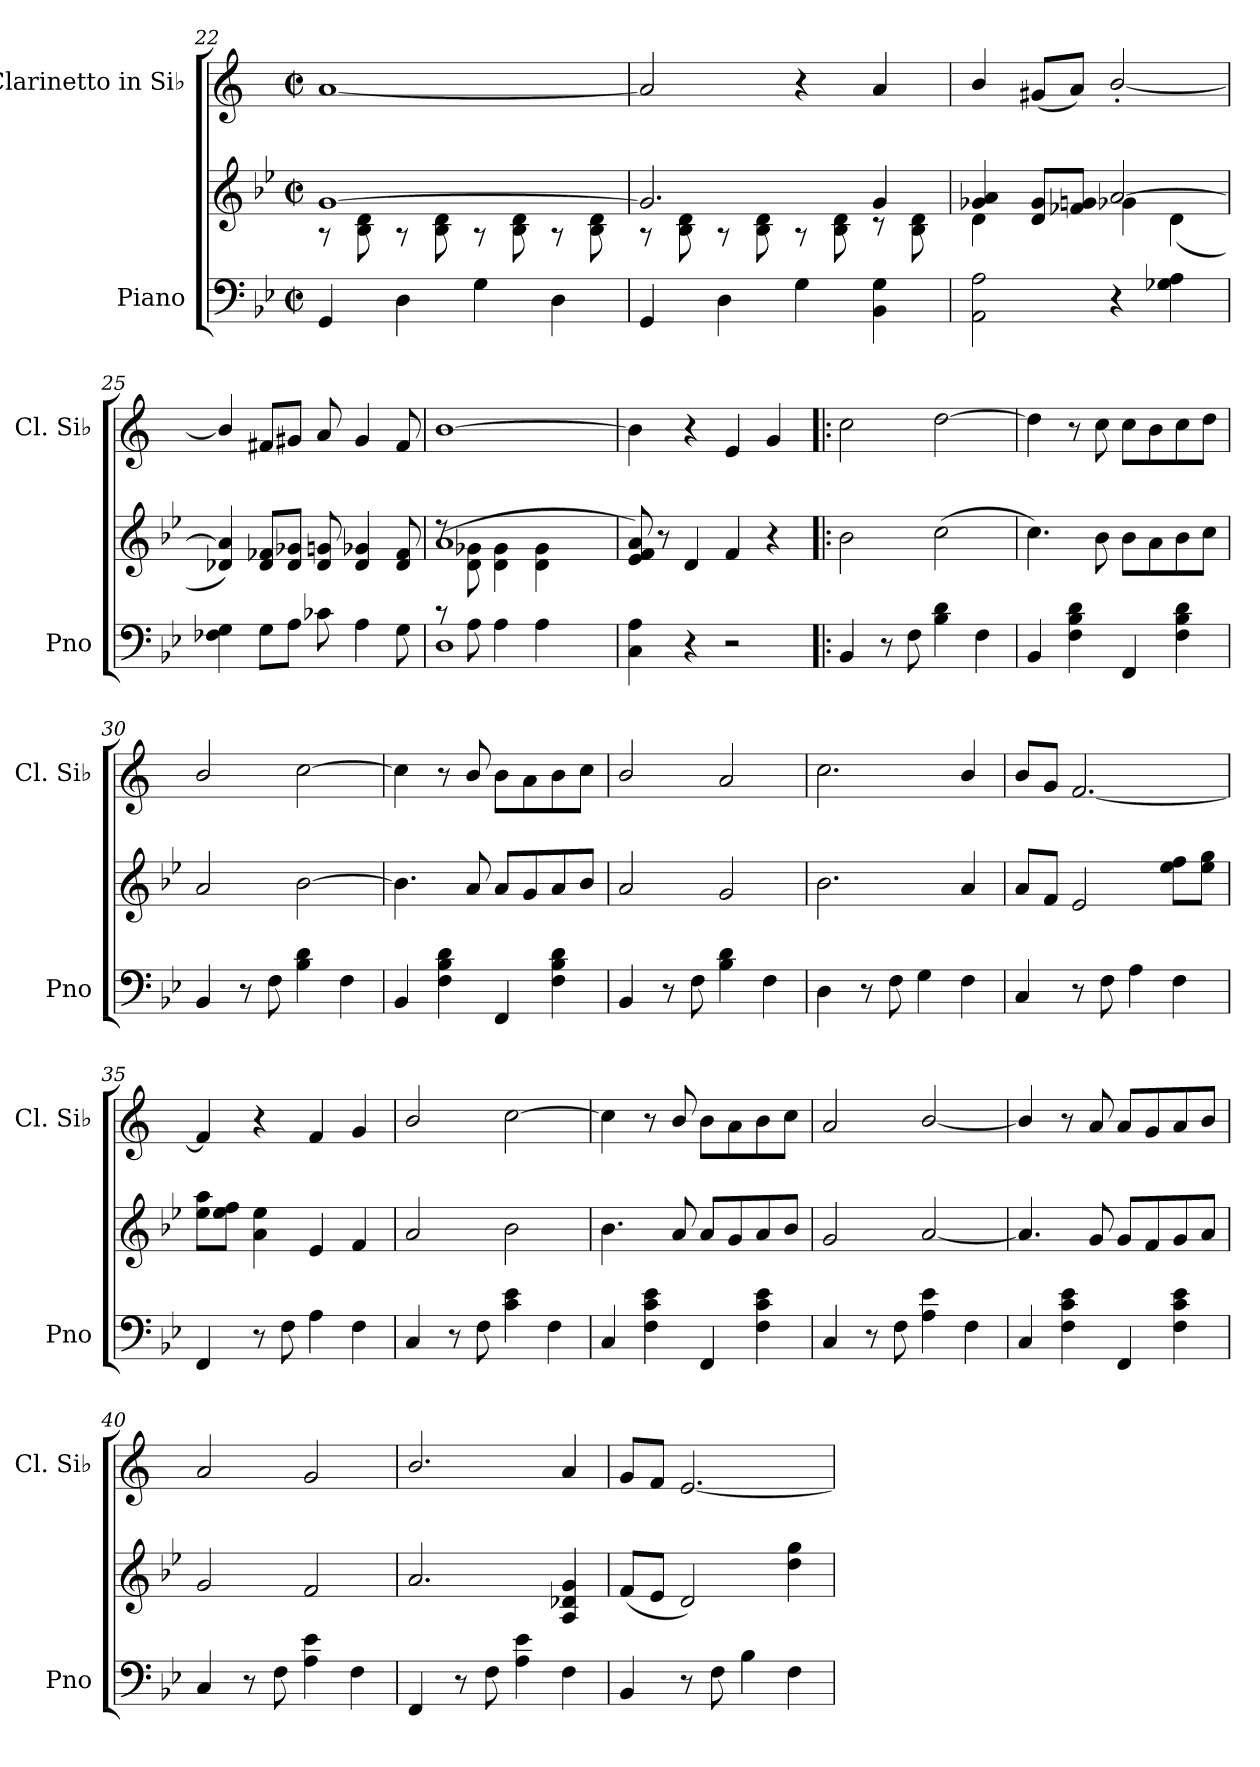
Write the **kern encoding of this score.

**kern	**kern	**kern
*part2	*part2	*part1
*staff3	*staff2	*staff1
*I"Piano	*	*I"Clarinetto in Si♭
*I'Pno	*	*I'Cl. Si♭
*clefF4	*clefG2	*clefG2
*	*	*ITrd1c2
*k[b-e-]	*k[b-e-]	*k[b-e-]
*M2/2	*M2/2	*M2/2
*met(c|)	*met(c|)	*met(c|)
=22	=22	=22
*	*^	*
4GG/	[1g	8rA	[1g
.	.	8B-\ 8d\	.
4D\	.	8rA	.
.	.	8B-\ 8d\	.
4G\	.	8rA	.
.	.	8B-\ 8d\	.
4D\	.	8rA	.
.	.	8B-\ 8d\	.
=23	=23	=23	=23
4GG/	2.g/]	8rA	2g/]
.	.	8B-\ 8d\	.
4D\	.	8rA	.
.	.	8B-\ 8d\	.
4G\	.	8rA	4r
.	.	8B-\ 8d\	.
4BB-\ 4G\	4g/	8rc	4g/
.	.	8B-\ 8d\	.
!!LO:LB:g=z
=24	=24	=24	=24
2AA\ 2A\	4g-X/ 4a/	4d\	4a/
.	8d/ 8g-/L	4ryy	(>8f#X/L
.	8f-X/ 8gn/J	.	8g/J)
4r	[2a/	4g-X\	[2a'/
4G-X\ 4A\	.	(<4d\	.
*	*v	*v	*
=25	=25	=25
4F-X\ 4G\	4d-X/ 4a/])	4a/]
8G\L	8d-/ 8f-X/L	8en/L
8A\J	8d-/ 8g-X/J	8f#X/J
8c-X\	8d-/ 8gn/	8g/
4A\	4d-/ 4g-X/	4f#/
8G\	8d-/ 8f-/	8e/
=26	=26	=26
*^	*^	*
1D	8rc	(>1a	8rdd	[1a
.	8A\	.	8d\ 8g-X\	.
.	4A\	.	4d\ 4g-\	.
.	4A\	.	4d\ 4g-\	.
.	4ryy	.	4ryy	.
*v	*v	*	*	*
*	*v	*v	*
=27	=27	=27
4C\ 4A\	8e-/ 8f/ 8a/)	4a\]
.	8r	.
4r	4d/	4r
2r	4f/	4d/
.	4r	4f/
!!LO:LB:g=z
=28!|:	=28!|:	=28!|:
4BB-/	2b-\	2b-\
8r	.	.
8F\	.	.
4B-\ 4d\	(>2cc\	[2cc\
4F\	.	.
=29	=29	=29
4BB-/	4.cc\)	4cc\]
4F\ 4B-\ 4d\	.	8r
.	8b-\	8b-\
4FF/	8b-\L	8b-\L
.	8a\	8a\
4F\ 4B-\ 4d\	8b-\	8b-\
.	8cc\J	8cc\J
=30	=30	=30
4BB-/	2a/	2a/
8r	.	.
8F\	.	.
4B-\ 4d\	[2b-\	[2b-\
4F\	.	.
=31	=31	=31
4BB-/	4.b-\]	4b-\]
4F\ 4B-\ 4d\	.	8r
.	8a/	8a/
4FF/	8a/L	8a\L
.	8g/	8g\
4F\ 4B-\ 4d\	8a/	8a\
.	8b-/J	8b-\J
=32	=32	=32
4BB-/	2a/	2a/
8r	.	.
8F\	.	.
4B-\ 4d\	2g/	2g/
4F\	.	.
=33	=33	=33
4D\	2.b-\	2.b-\
8r	.	.
8F\	.	.
4G\	.	.
4F\	4a/	4a/
!!LO:LB:g=z
=34	=34	=34
4C/	8a/L	8a/L
.	8f/J	8f/J
8r	2e-/	[2.e-/
8F\	.	.
4A\	.	.
4F\	8ee-\ 8ff\L	.
.	8ee-\ 8gg\J	.
=35	=35	=35
4FF/	8ee-\ 8aa\L	4e-/]
.	8ee-\ 8ff\J	.
8r	4a\ 4ee-\	4r
8F\	.	.
4A\	4e-/	4e-/
4F\	4f/	4f/
=36	=36	=36
4C/	2a/	2a/
8r	.	.
8F\	.	.
4c\ 4e-\	2b-\	[2b-\
4F\	.	.
=37	=37	=37
4C/	4.b-\	4b-\]
4F\ 4c\ 4e-\	.	8r
.	8a/	8a/
4FF/	8a/L	8a\L
.	8g/	8g\
4F\ 4c\ 4e-\	8a/	8a\
.	8b-/J	8b-\J
=38	=38	=38
4C/	2g/	2g/
8r	.	.
8F\	.	.
4A\ 4e-\	[2a/	[2a/
4F\	.	.
!!LO:PB:g=z
=39	=39	=39
4C/	4.a/]	4a/]
4F\ 4c\ 4e-\	.	8r
.	8g/	8g/
4FF/	8g/L	8g/L
.	8f/	8f/
4F\ 4c\ 4e-\	8g/	8g/
.	8a/J	8a/J
=40	=40	=40
4C/	2g/	2g/
8r	.	.
8F\	.	.
4A\ 4e-\	2f/	2f/
4F\	.	.
=41	=41	=41
4FF/	2.a/	2.a/
8r	.	.
8F\	.	.
4A\ 4e-\	.	.
4F\	4A/ 4d-X/ 4g/	4g/
=42	=42	=42
4BB-/	(<8f/L	8f/L
.	8e-/J	8e-/J
8r	2d/)	[2.d/
8F\	.	.
4B-\	.	.
4F\	4dd\ 4gg\	.
=	=	=
*-	*-	*-
